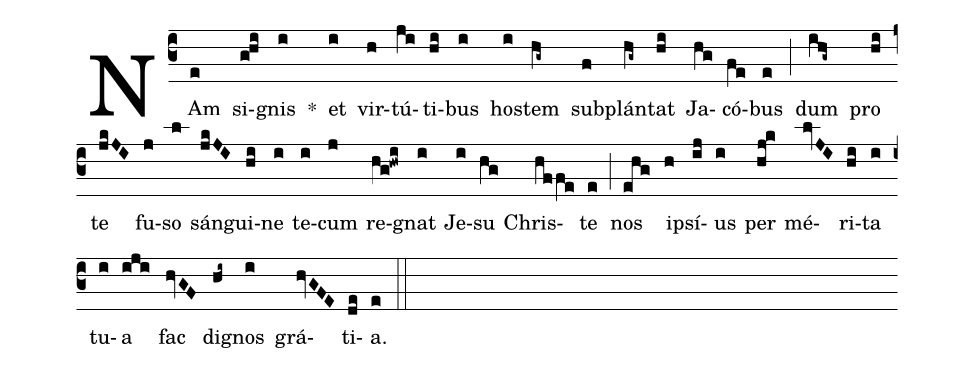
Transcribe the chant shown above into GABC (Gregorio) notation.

%%
%vii-c
(c3)
NAm(e) si(ghi)gnis(i) *()
et(i) vir(h)tú(ji)ti(hi)bus(i) hos(i)tem(hg~) sub(f)plán(hg~)tat(hi) Ja(hg)có(fe)bus(e) (;)
dum(ihg~) pro(hi) te(jkJI) fu(j)so(l) sán(jkJI)gui(hi)ne(i) te(i)cum(j) re(hg!hwi)gnat(i) Je(i)su(hg) Chris(hffe)te(e) (;)
nos(ehg) ip(h)sí(ij)us(i) per(hj!k) mé(lvJI)ri(hi)ta(i) tu(i)a(iji) fac(hvGF) di(hi~)gnos(i) grá(hvGFE)ti(de)a.(e) (::)
